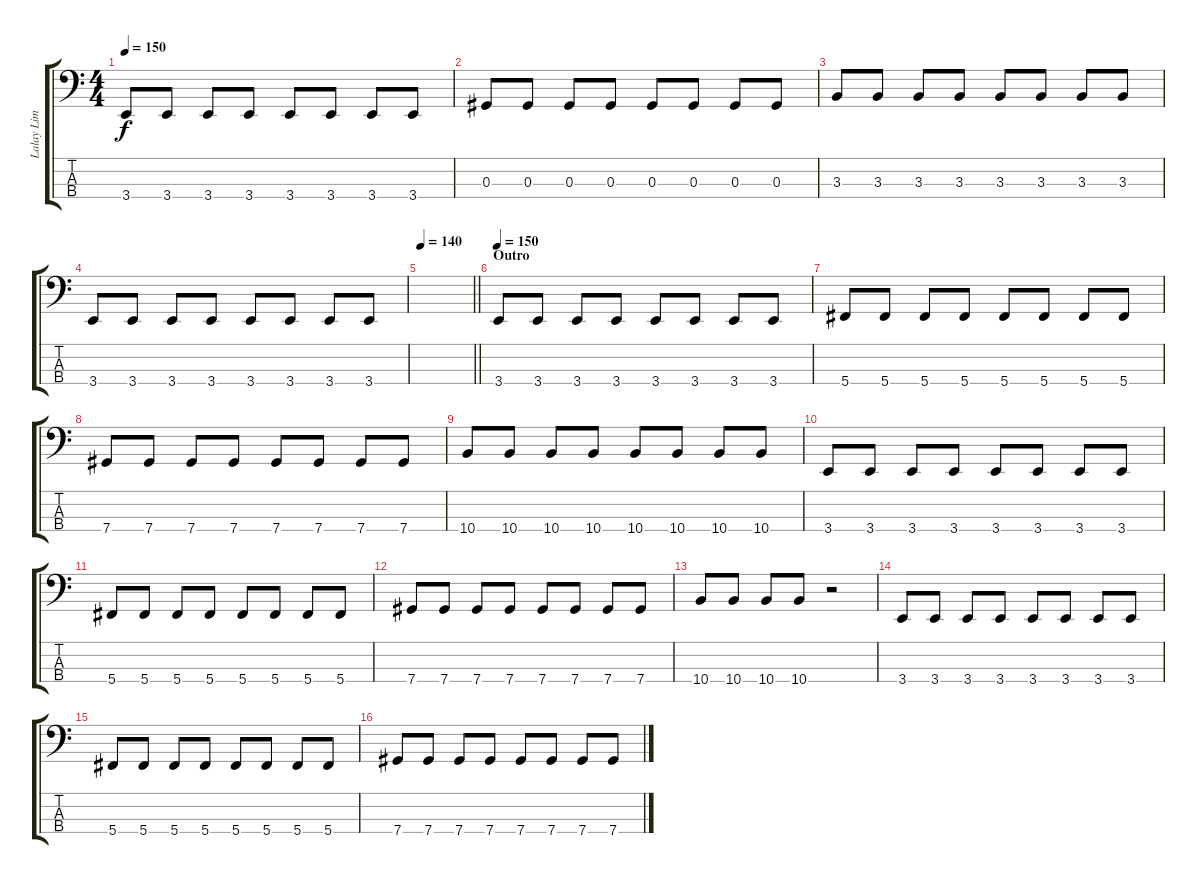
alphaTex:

\track ("Lalay Lim" "Lalay Lim") {instrument electricbassfinger}
\staff {score tabs}
\tuning (Gb2 Db2 Ab1 Db1) {hide}
\ts (4 4)
\tempo 150
\clef f4
\ks c
3.4.8{dy f} 3.4.8 3.4.8 3.4.8 3.4.8 3.4.8 3.4.8 3.4.8 |
0.3.8 0.3.8 0.3.8 0.3.8 0.3.8 0.3.8 0.3.8 0.3.8 |
3.3.8 3.3.8 3.3.8 3.3.8 3.3.8 3.3.8 3.3.8 3.3.8 |
3.4.8 3.4.8 3.4.8 3.4.8 3.4.8 3.4.8 3.4.8 3.4.8 |
\tempo 140
\barLineRight lightlight
|
\section ("" "Outro")
\tempo 150
3.4.8 3.4.8 3.4.8 3.4.8 3.4.8 3.4.8 3.4.8 3.4.8 |
5.4.8 5.4.8 5.4.8 5.4.8 5.4.8 5.4.8 5.4.8 5.4.8 |
7.4.8 7.4.8 7.4.8 7.4.8 7.4.8 7.4.8 7.4.8 7.4.8 |
10.4.8 10.4.8 10.4.8 10.4.8 10.4.8 10.4.8 10.4.8 10.4.8 |
3.4.8 3.4.8 3.4.8 3.4.8 3.4.8 3.4.8 3.4.8 3.4.8 |
5.4.8 5.4.8 5.4.8 5.4.8 5.4.8 5.4.8 5.4.8 5.4.8 |
7.4.8 7.4.8 7.4.8 7.4.8 7.4.8 7.4.8 7.4.8 7.4.8 |
10.4.8 10.4.8 10.4.8 10.4.8 r.2 |
3.4.8 3.4.8 3.4.8 3.4.8 3.4.8 3.4.8 3.4.8 3.4.8 |
5.4.8 5.4.8 5.4.8 5.4.8 5.4.8 5.4.8 5.4.8 5.4.8 |
7.4.8 7.4.8 7.4.8 7.4.8 7.4.8 7.4.8 7.4.8 7.4.8
